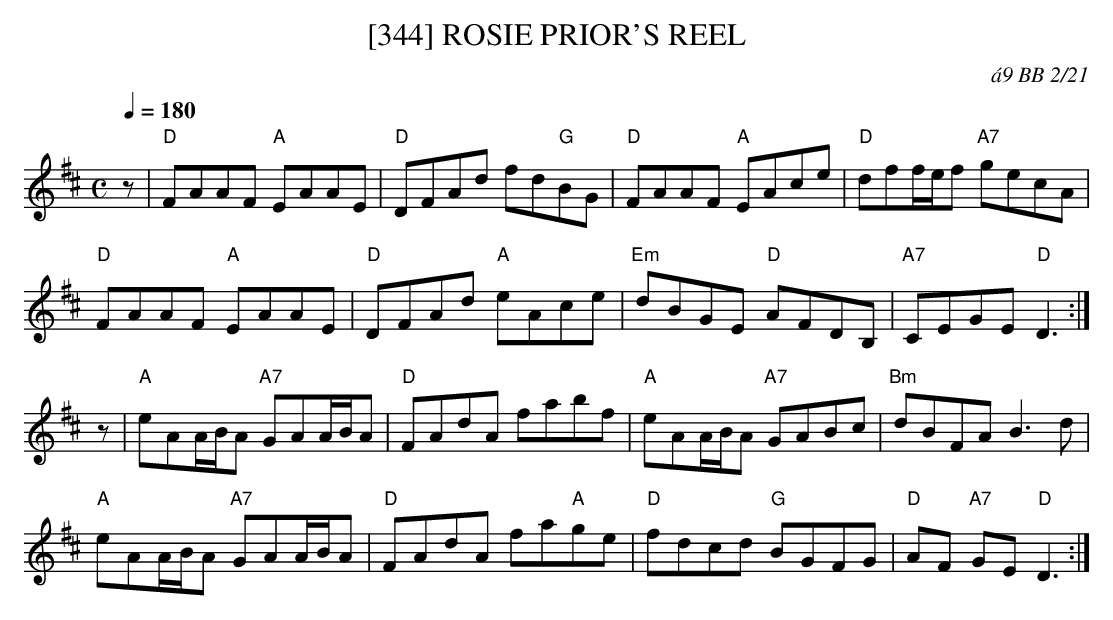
X:1
T:[344] ROSIE PRIOR'S REEL
C:\'a9 BB 2/21
Q:1/4=180
M:C
K:D
z|"D"FAAF "A"EAAE|"D"DFAd fd"G"BG|\
"D"FAAF "A"EAce|"D"dff/e/f "A7"gecA|
"D"FAAF "A"EAAE|"D"DFAd "A"eAce|\
"Em"dBGE "D"AFDB,|"A7"CEGE "D"D3 :|
z|"A"eAA/B/A "A7"GAA/B/A|"D"FAdA fabf|\
"A"eAA/B/A "A7"GABc|"Bm"dBFA B3d|
"A"eAA/B/A "A7"GAA/B/A|"D"FAdA fa"A"ge|\
"D"fdcd "G"BGFG|"D"AF "A7"GE "D"D3 :|
